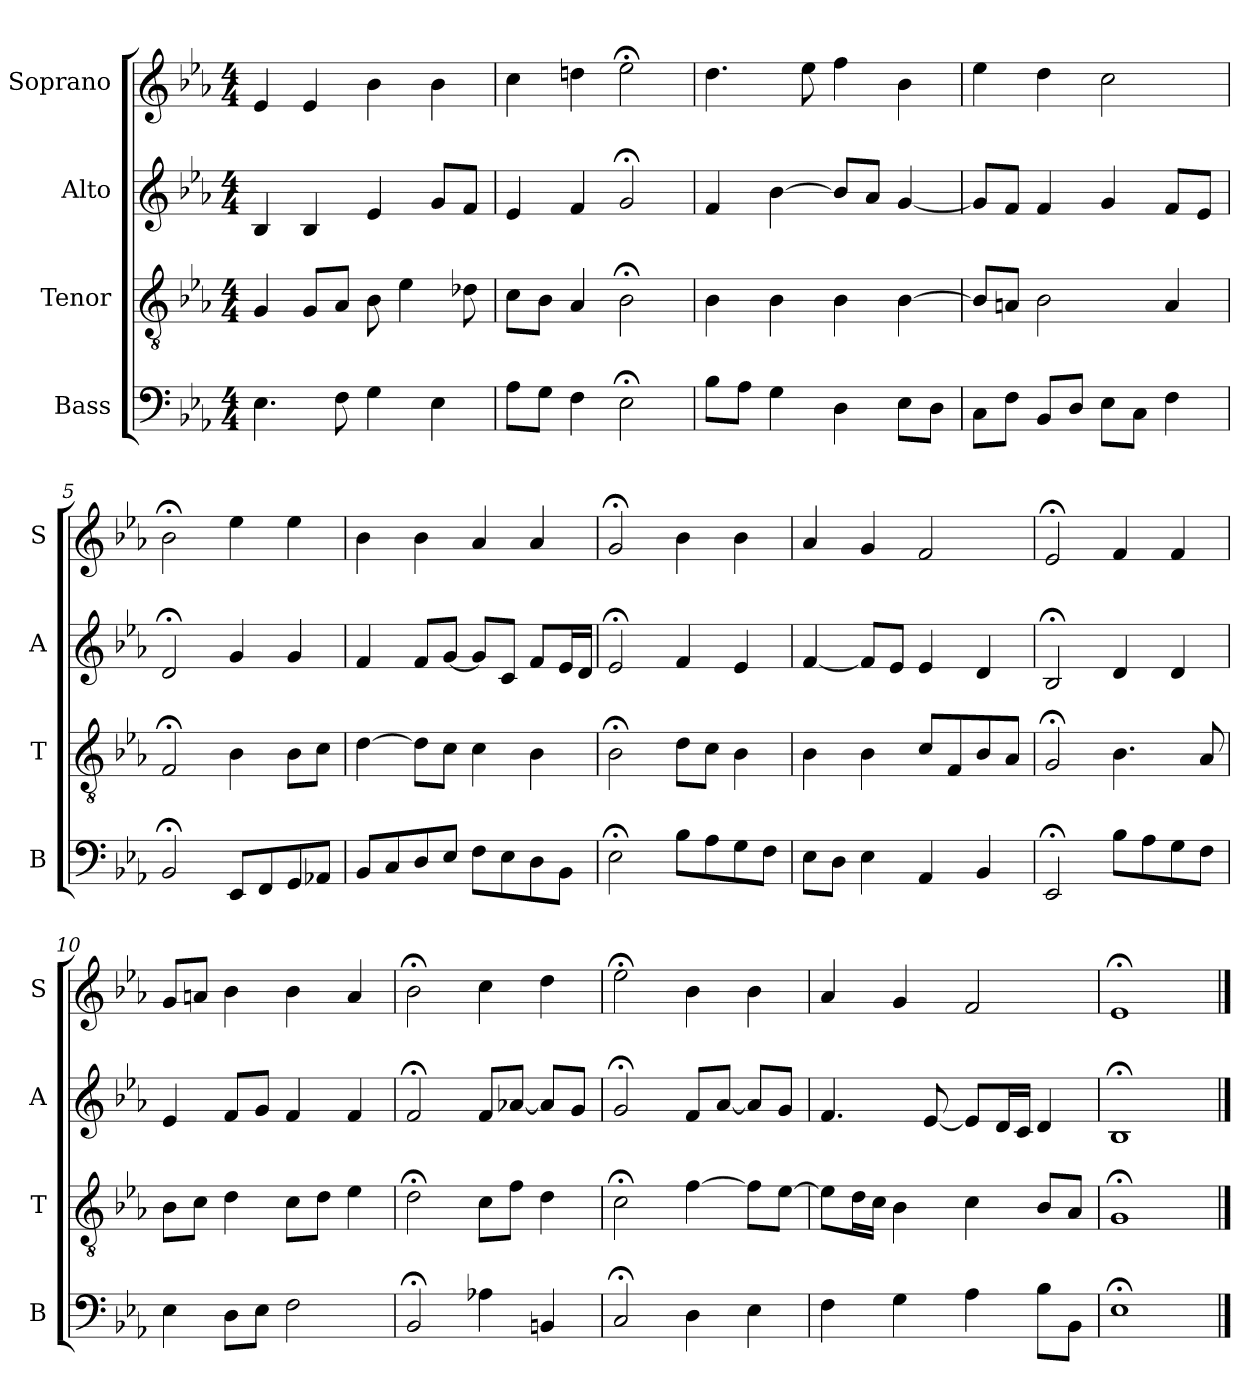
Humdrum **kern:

**kern	**kern	**kern	**kern
*part4	*part3	*part2	*part1
*staff4	*staff3	*staff2	*staff1
*I"Bass	*I"Tenor	*I"Alto	*I"Soprano
*I'B	*I'T	*I'A	*I'S
*clefF4	*clefGv2	*clefG2	*clefG2
*k[b-e-a-]	*k[b-e-a-]	*k[b-e-a-]	*k[b-e-a-]
*E-:	*E-:	*E-:	*E-:
*M4/4	*M4/4	*M4/4	*M4/4
*MM100	*MM100	*MM100	*MM100
=1	=1	=1	=1
4.E-	4G	4B-	4e-
.	8GL	4B-	4e-
8F	8A-J	.	.
4G	8B-	4e-	4b-
.	4e-	.	.
4E-	.	8gL	4b-
.	8d-X	8fJ	.
=2	=2	=2	=2
8A-L	8cL	4e-	4cc
8GJ	8B-J	.	.
4F	4A-	4f	4ddn
2E-;<	2B-;<	2g;<	2ee-;<
=3	=3	=3	=3
8B-L	4B-	4f	4.dd
8A-J	.	.	.
4G	4B-	[4b-	.
.	.	.	8ee-
4D	4B-	8b-L]	4ff
.	.	8a-J	.
8E-L	[4B-	[4g	4b-
8DJ	.	.	.
=4	=4	=4	=4
8CL	8B-L]	8gL]	4ee-
8FJ	8AnJ	8fJ	.
8BB-L	2B-	4f	4dd
8DJ	.	.	.
8E-L	.	4g	2cc
8CJ	.	.	.
4F	4A	8fL	.
.	.	8e-J	.
=5	=5	=5	=5
2BB-;<	2F;<	2d;<	2b-;<
8EE-L	4B-	4g	4ee-
8FF	.	.	.
8GG	8B-L	4g	4ee-
8AA-XJ	8cJ	.	.
=6	=6	=6	=6
8BB-L	[4d	4f	4b-
8C	.	.	.
8D	8dL]	8fL	4b-
8E-J	8cJ	[8gJ	.
8FL	4c	8gL]	4a-
8E-	.	8cJ	.
8D	4B-	8fL	4a-
8BB-J	.	16e-L	.
.	.	16dJJ	.
=7	=7	=7	=7
2E-;<	2B-;<	2e-;<	2g;<
8B-L	8dL	4f	4b-
8A-	8cJ	.	.
8G	4B-	4e-	4b-
8FJ	.	.	.
=8	=8	=8	=8
8E-L	4B-	[4f	4a-
8DJ	.	.	.
4E-	4B-	8fL]	4g
.	.	8e-J	.
4AA-	8cL	4e-	2f
.	8F	.	.
4BB-	8B-	4d	.
.	8A-J	.	.
=9	=9	=9	=9
2EE-;<	2G;<	2B-;<	2e-;<
8B-L	4.B-	4d	4f
8A-	.	.	.
8G	.	4d	4f
8FJ	8A-	.	.
=10	=10	=10	=10
4E-	8B-L	4e-	8gL
.	8cJ	.	8anJ
8DL	4d	8fL	4b-
8E-J	.	8gJ	.
2F	8cL	4f	4b-
.	8dJ	.	.
.	4e-	4f	4a
=11	=11	=11	=11
2BB-;<	2d;<	2f;<	2b-;<
4A-X	8cL	8fL	4cc
.	8fJ	[8a-XJ	.
4BBn	4d	8a-L]	4dd
.	.	8gJ	.
=12	=12	=12	=12
2C;<	2c;<	2g;<	2ee-;<
4D	[4f	8fL	4b-
.	.	[8a-J	.
4E-	8fL]	8a-L]	4b-
.	[8e-J	8gJ	.
=13	=13	=13	=13
4F	8e-L]	4.f	4a-
.	16dL	.	.
.	16cJJ	.	.
4G	4B-	.	4g
.	.	[8e-	.
4A-	4c	8e-L]	2f
.	.	16dL	.
.	.	16cJJ	.
8B-L	8B-L	4d	.
8BB-J	8A-J	.	.
=14	=14	=14	=14
1E-;<	1G;<	1B-;<	1e-;<
==	==	==	==
*-	*-	*-	*-
